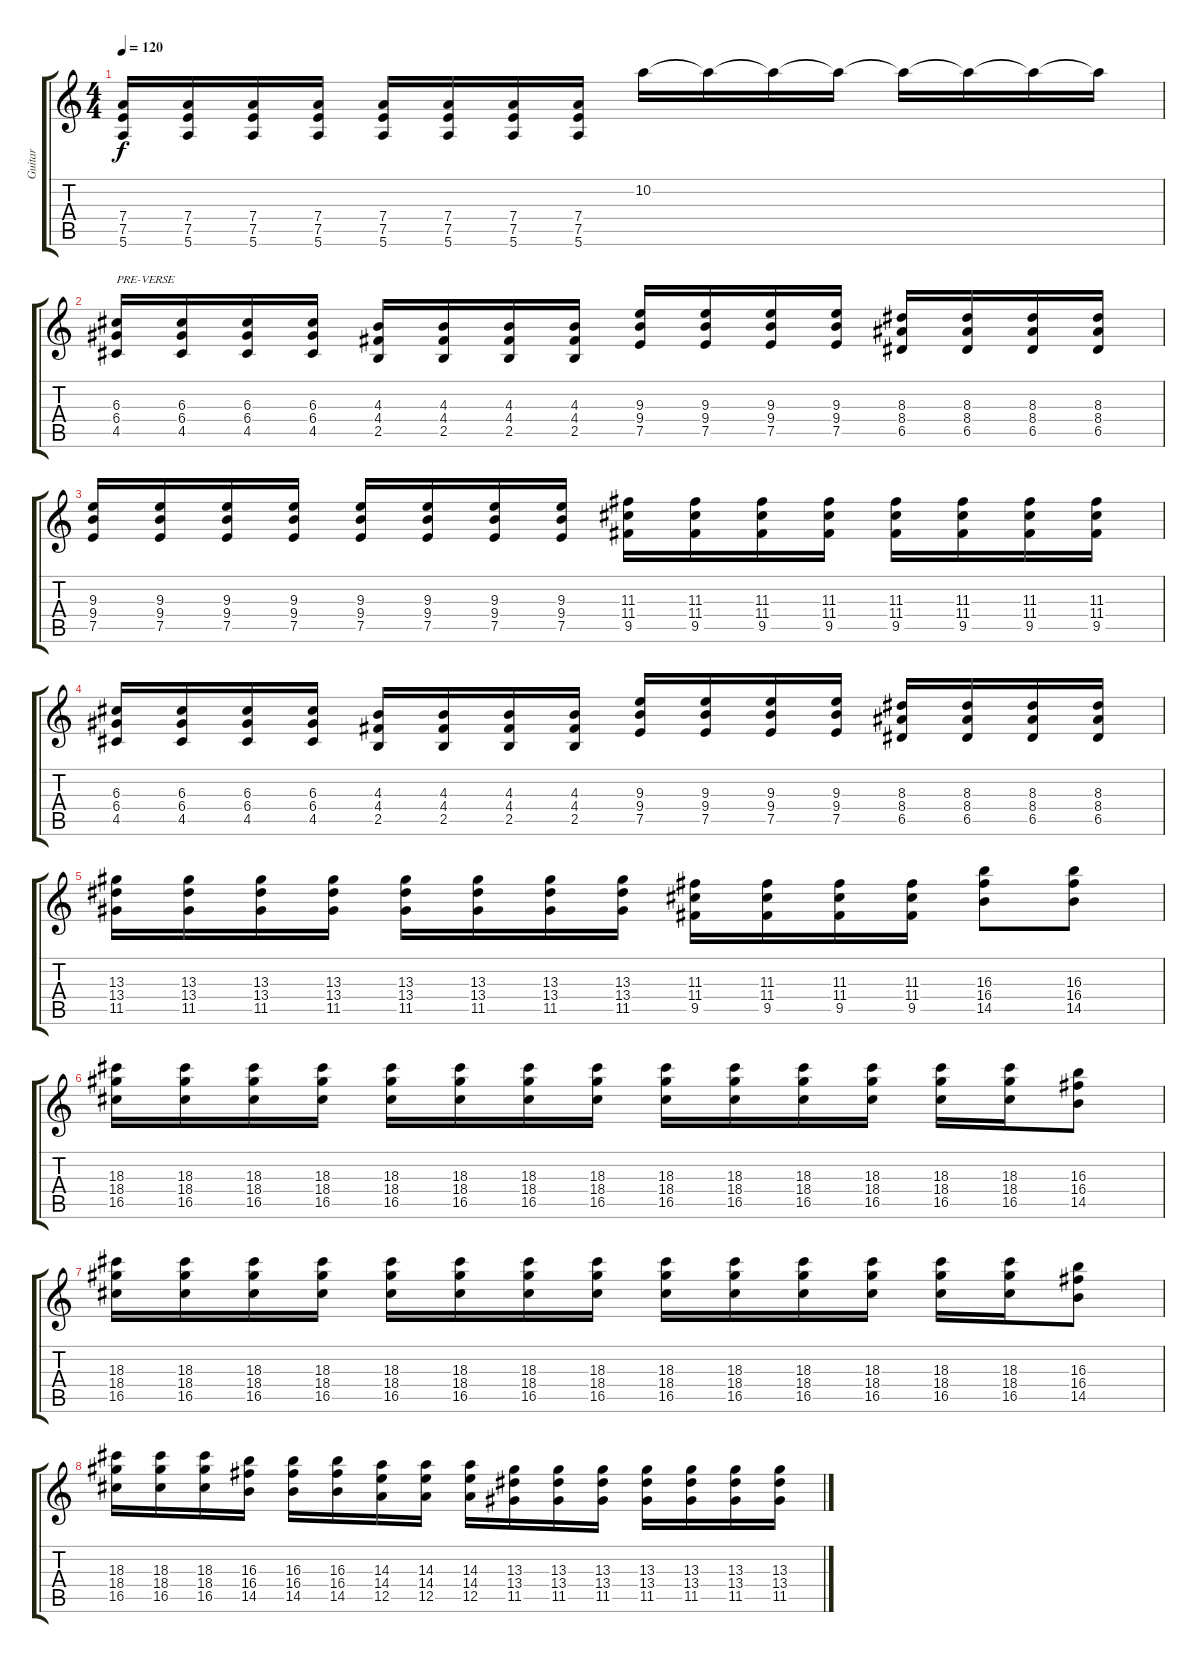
\track ("Guitar" "Guitar") {instrument distortionguitar}
\staff {score tabs}
\tuning (E4 B3 G3 D3 A2 E2) {hide}
\ts (4 4)
\tempo 120
\clef g2
\ks c
(7.4 7.5 5.6).16{dy f} (7.4 7.5 5.6).16 (7.4 7.5 5.6).16 (7.4 7.5 5.6).16 (7.4 7.5 5.6).16 (7.4 7.5 5.6).16 (7.4 7.5 5.6).16 (7.4 7.5 5.6).16 10.2.16 10.2{t}.16 10.2{t}.16 10.2{t}.16 10.2{t}.16 10.2{t}.16 10.2{t}.16 10.2{t}.16 |
(6.3 6.4 4.5).16{txt "PRE-VERSE"} (6.3 6.4 4.5).16 (6.3 6.4 4.5).16 (6.3 6.4 4.5).16 (4.3 4.4 2.5).16 (4.3 4.4 2.5).16 (4.3 4.4 2.5).16 (4.3 4.4 2.5).16 (9.3 9.4 7.5).16 (9.3 9.4 7.5).16 (9.3 9.4 7.5).16 (9.3 9.4 7.5).16 (8.3 8.4 6.5).16 (8.3 8.4 6.5).16 (8.3 8.4 6.5).16 (8.3 8.4 6.5).16 |
(9.3 9.4 7.5).16 (9.3 9.4 7.5).16 (9.3 9.4 7.5).16 (9.3 9.4 7.5).16 (9.3 9.4 7.5).16 (9.3 9.4 7.5).16 (9.3 9.4 7.5).16 (9.3 9.4 7.5).16 (11.3 11.4 9.5).16 (11.3 11.4 9.5).16 (11.3 11.4 9.5).16 (11.3 11.4 9.5).16 (11.3 11.4 9.5).16 (11.3 11.4 9.5).16 (11.3 11.4 9.5).16 (11.3 11.4 9.5).16 |
(6.3 6.4 4.5).16 (6.3 6.4 4.5).16 (6.3 6.4 4.5).16 (6.3 6.4 4.5).16 (4.3 4.4 2.5).16 (4.3 4.4 2.5).16 (4.3 4.4 2.5).16 (4.3 4.4 2.5).16 (9.3 9.4 7.5).16 (9.3 9.4 7.5).16 (9.3 9.4 7.5).16 (9.3 9.4 7.5).16 (8.3 8.4 6.5).16 (8.3 8.4 6.5).16 (8.3 8.4 6.5).16 (8.3 8.4 6.5).16 |
(13.3 13.4 11.5).16 (13.3 13.4 11.5).16 (13.3 13.4 11.5).16 (13.3 13.4 11.5).16 (13.3 13.4 11.5).16 (13.3 13.4 11.5).16 (13.3 13.4 11.5).16 (13.3 13.4 11.5).16 (11.3 11.4 9.5).16 (11.3 11.4 9.5).16 (11.3 11.4 9.5).16 (11.3 11.4 9.5).16 (16.3 16.4 14.5).8 (16.3 16.4 14.5).8 |
(18.3 18.4 16.5).16 (18.3 18.4 16.5).16 (18.3 18.4 16.5).16 (18.3 18.4 16.5).16 (18.3 18.4 16.5).16 (18.3 18.4 16.5).16 (18.3 18.4 16.5).16 (18.3 18.4 16.5).16 (18.3 18.4 16.5).16 (18.3 18.4 16.5).16 (18.3 18.4 16.5).16 (18.3 18.4 16.5).16 (18.3 18.4 16.5).16 (18.3 18.4 16.5).16 (16.3 16.4 14.5).8 |
(18.3 18.4 16.5).16 (18.3 18.4 16.5).16 (18.3 18.4 16.5).16 (18.3 18.4 16.5).16 (18.3 18.4 16.5).16 (18.3 18.4 16.5).16 (18.3 18.4 16.5).16 (18.3 18.4 16.5).16 (18.3 18.4 16.5).16 (18.3 18.4 16.5).16 (18.3 18.4 16.5).16 (18.3 18.4 16.5).16 (18.3 18.4 16.5).16 (18.3 18.4 16.5).16 (16.3 16.4 14.5).8 |
(18.3 18.4 16.5).16 (18.3 18.4 16.5).16 (18.3 18.4 16.5).16 (16.3 16.4 14.5).16 (16.3 16.4 14.5).16 (16.3 16.4 14.5).16 (14.3 14.4 12.5).16 (14.3 14.4 12.5).16 (14.3 14.4 12.5).16 (13.3 13.4 11.5).16 (13.3 13.4 11.5).16 (13.3 13.4 11.5).16 (13.3 13.4 11.5).16 (13.3 13.4 11.5).16 (13.3 13.4 11.5).16 (13.3 13.4 11.5).16
